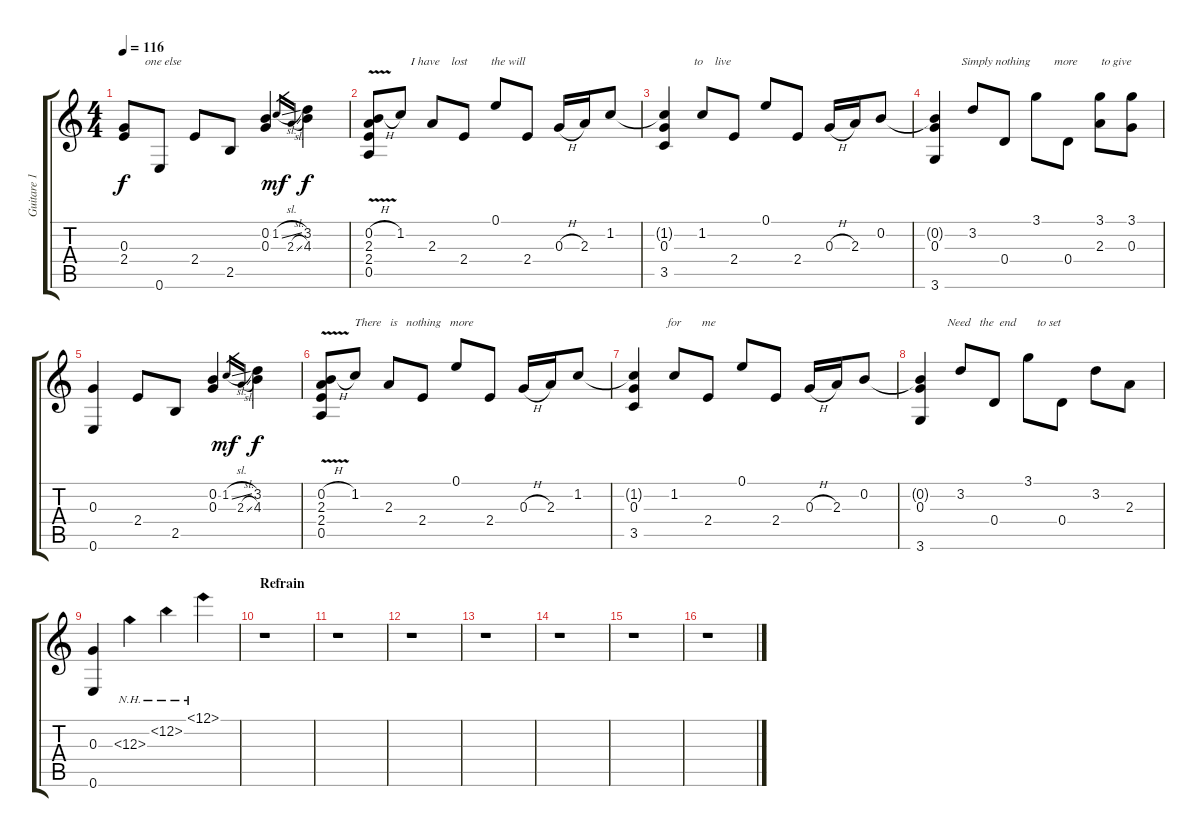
\track ("Guitare 1 " "Guitare 1 ") {instrument acousticguitarsteel}
\staff {score tabs}
\tuning (E4 B3 G3 D3 A2 E2) {hide}
\ts (4 4)
\tempo 116
\clef g2
\ks c
(0.3 2.4).8{txt "       one else" dy f} 0.6.8 2.4.8 2.5.8 (0.2 0.3).4 1.2{sl}.16{gr dy mf} 2.3{sl}.16{gr} (3.2 4.3).4{dy f} |
(0.2{h} 2.3{v} 2.4{v} 0.5).8{txt "              I have    lost        the will"} 1.2.8 2.3.8 2.4.8 0.1.8 2.4.8 0.3{h}.16 2.3.16 1.2.8 |
(1.2{t} 0.3 3.5).4{txt "          to    live"} 1.2.8 2.4.8 0.1.8 2.4.8 0.3{h}.16 2.3.16 0.2.8 |
(0.2{t} 0.3 3.6).4{txt "         Simply nothing        more        to give"} 3.2.8 0.4.8 3.1.8 0.4.8 (3.1 2.3).8 (3.1 0.3).8 |
(0.3 0.6).4 2.4.8 2.5.8 (0.2 0.3).4 1.2{sl}.16{gr dy mf} 2.3{sl}.16{gr} (3.2 4.3).4{dy f} |
(0.2{h} 2.3{v} 2.4{v} 0.5).8{txt "           There   is   nothing   more"} 1.2.8 2.3.8 2.4.8 0.1.8 2.4.8 0.3{h}.16 2.3.16 1.2.8 |
(1.2{t} 0.3 3.5).4{txt "           for       me"} 1.2.8 2.4.8 0.1.8 2.4.8 0.3{h}.16 2.3.16 0.2.8 |
(0.2{t} 0.3 3.6).4{txt "         Need   the  end       to set"} 3.2.8 0.4.8 3.1.8 0.4.8 3.2.8 2.3.8 |
(0.3 0.6).4 12.3{nh}.4 12.2{nh}.4 12.1{nh}.4 |
\section ("" "Refrain")
r.1 |
r.1 |
r.1 |
r.1 |
r.1 |
r.1 |
r.1
